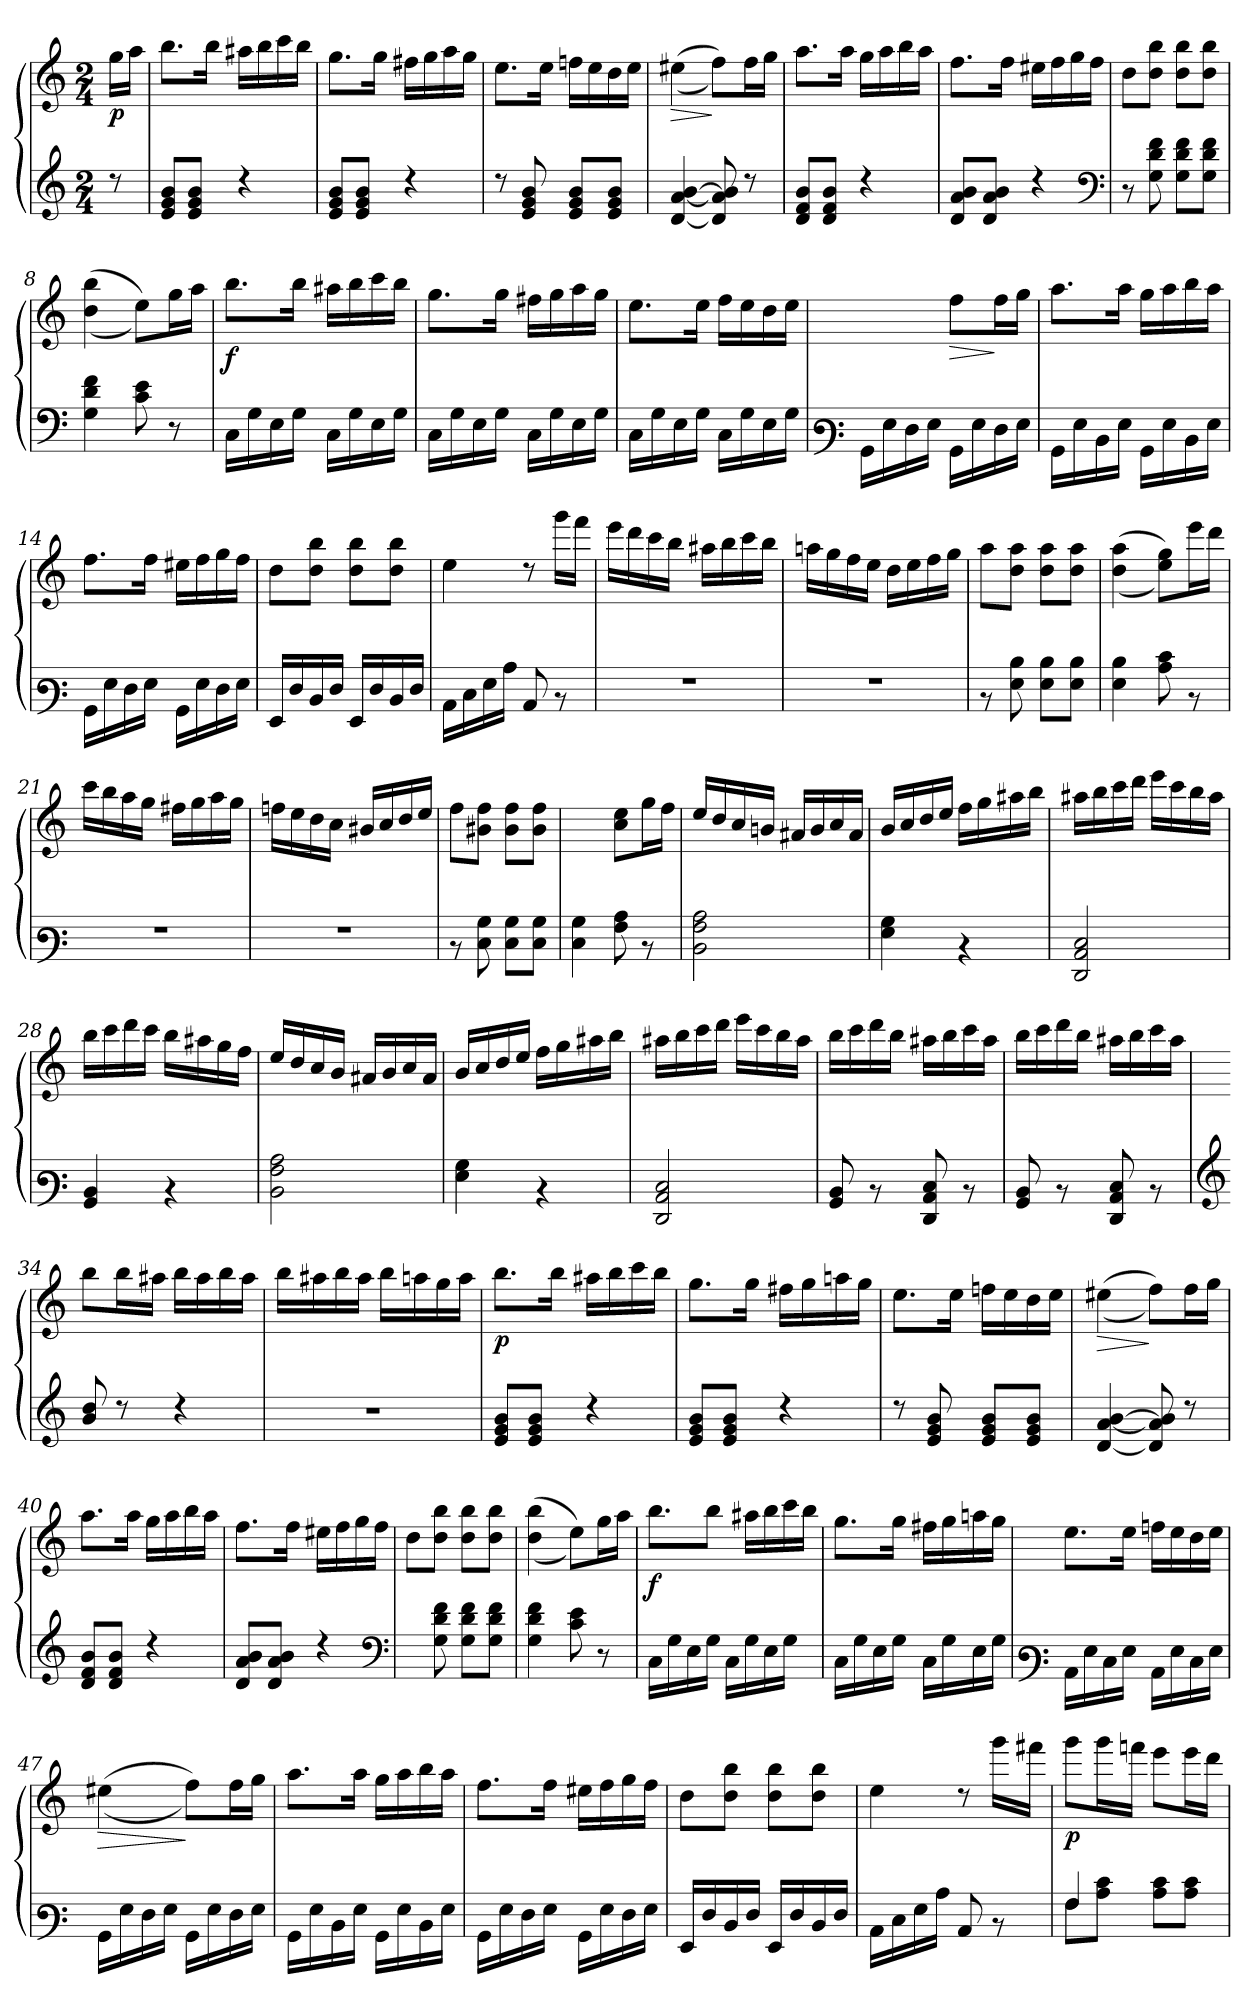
**kern	**kern	**dynam
*part1	*part1	*part1
*staff2	*staff1	*staff1/2
*clefG3	*clefG3	*
*M2/4	*M2/4	*
=	=	=
!	!	!LO:DY:b
8rb	16ee\LL	p
.	16ff\JJ	.
=1	=1	=1
8c/ 8e/ 8g/L	8.gg\L	.
8c/ 8e/ 8g/J	.	.
.	16gg\Jk	.
4rb	16ff#X\LL	.
.	16gg\	.
.	16aa\	.
.	16gg\JJ	.
=2	=2	=2
8c/ 8e/ 8g/L	8.ee\L	.
8c/ 8e/ 8g/J	.	.
.	16ee\Jk	.
4rb	16dd#X\LL	.
.	16ee\	.
.	16ff\	.
.	16ee\JJ	.
=3	=3	=3
8rb	8.cc\L	.
8c/ 8e/ 8g/	.	.
.	16cc\Jk	.
8c/ 8e/ 8g/L	16ddn\LL	.
.	16cc\	.
8c/ 8e/ 8g/J	16b\	.
.	16cc\JJ	.
=4	=4	=4
!	!	!LO:HP:b
[<4B/ [<4f/ [>4g/	(>(<4cc#X\	>
8B/] 8f/] 8g/]	8dd\L))	]
8rb	16dd\L	.
.	16ee\JJ	.
=5	=5	=5
8B/ 8d/ 8g/L	8.ff\L	.
8B/ 8d/ 8g/J	.	.
.	16ff\Jk	.
4rb	16ee\LL	.
.	16ff\	.
.	16gg\	.
.	16ff\JJ	.
!!LO:LB:g=z
=6	=6	=6
8B/ 8f/ 8g/L	8.dd\L	.
8B/ 8f/ 8g/J	.	.
.	16dd\Jk	.
4rb	16cc#X\LL	.
.	16dd\	.
.	16ee\	.
.	16dd\JJ	.
*clefF4	*	*
=7	=7	=7
8r	8b\L	.
8G\ 8d\ 8f\	8b\ 8gg\J	.
8G\ 8d\ 8f\L	8b\ 8gg\L	.
8G\ 8d\ 8f\J	8b\ 8gg\J	.
=8	=8	=8
4G\ 4d\ 4f\	(<(>4b\ 4gg\	.
8c\ 8e\	8cc\L))	.
8r	16ee\L	.
.	16ff\JJ	.
=9	=9	=9
!	!	!LO:DY:b
16C\LL	8.gg\L	f
16G\	.	.
16E\	.	.
16G\JJ	16gg\Jk	.
16C\LL	16ff#X\LL	.
16G\	16gg\	.
16E\	16aa\	.
16G\JJ	16gg\JJ	.
=10	=10	=10
16C\LL	8.ee\L	.
16G\	.	.
16E\	.	.
16G\JJ	16ee\Jk	.
16C\LL	16dd#X\LL	.
16G\	16ee\	.
16E\	16ff\	.
16G\JJ	16ee\JJ	.
=11	=11	=11
16C\LL	8.cc\L	.
16G\	.	.
16E\	.	.
16G\JJ	16cc\Jk	.
16C\LL	16dd\LL	.
16G\	16cc\	.
16E\	16b\	.
16G\JJ	16cc\JJ	.
!!LO:LB:g=z
=12	=12	=12
*clefF3	*	*
16BB\LL	4ryy	.
16G\	.	.
16F\	.	.
16G\JJ	.	.
!	!	!LO:HP:b
16BB\LL	(8dd\L	>
16G\	.	.
16F\	16dd\L	]
16G\JJ	16ee\JJ	.
=13	=13	=13
16BB\LL	8.ff\L	.
16G\	.	.
16D\	.	.
16G\JJ	16ff\Jk	.
16BB\LL	16ee\LL	.
16G\	16ff\	.
16D\	16gg\	.
16G\JJ	16ff\JJ	.
=14	=14	=14
16BB\LL	8.dd\L	.
16G\	.	.
16F\	.	.
16G\JJ	16dd\Jk	.
16BB\LL	16cc#X\LL	.
16G\	16dd\	.
16F\	16ee\	.
16G\JJ	16dd\JJ	.
=15	=15	=15
16GG/LL	8b\L	.
16F/	.	.
16D/	8b\ 8gg\J	.
16F/JJ	.	.
16GG/LL	8b\ 8gg\L	.
16F/	.	.
16D/	8b\ 8gg\J	.
16F/JJ	.	.
=16	=16	=16
16C\LL	4cc\	.
16E\	.	.
16G\	.	.
16c\JJ	.	.
8C/	8rb	.
8rD	16eee\LL	.
.	16ddd\JJ	.
!!LO:LB:g=z
=17	=17	=17
2r	16ccc\LL	.
.	16bb\	.
.	16aa\	.
.	16gg\JJ	.
.	16ff#X\LL	.
.	16gg\	.
.	16aa\	.
.	16gg\JJ	.
=18	=18	=18
2r	16ffn\LL	.
.	16ee\	.
.	16dd\	.
.	16cc\JJ	.
.	16b\LL	.
.	16cc\	.
.	16dd\	.
.	16ee\JJ	.
=19	=19	=19
8rD	8ff\L	.
8G\ 8d\	8b\ 8ff\J	.
8G\ 8d\L	8b\ 8ff\L	.
8G\ 8d\J	8b\ 8ff\J	.
=20	=20	=20
4G\ 4d\	(<(>4b\ 4ff\	.
8c\ 8e\	8cc\ 8ee\L))	.
8rD	16ccc\L	.
.	16bb\JJ	.
=21	=21	=21
2r	16aa\LL	.
.	16gg\	.
.	16ff\	.
.	16ee\JJ	.
.	16dd#X\LL	.
.	16ee\	.
.	16ff\	.
.	16ee\JJ	.
=22	=22	=22
2r	16ddn\LL	.
.	16cc\	.
.	16b\	.
.	16a\JJ	.
.	16g#X/LL	.
.	16a/	.
.	16b/	.
.	16cc/JJ	.
!!LO:LB:g=z
=23	=23	=23
8rD	8dd\L	.
8E\ 8B\	8g#X\ 8dd\J	.
8E\ 8B\L	8g#\ 8dd\L	.
8E\ 8B\J	8g#\ 8dd\J	.
=24	=24	=24
4E\ 4B\	4ryy	.
8A\ 8c\	(<(8a\ 8cc\L	.
8rD	16ee\L	.
.	16dd\JJ	.
=25	=25	=25
2D\ 2A\ 2c\	16cc/LL	.
.	16b/	.
.	16a/	.
.	16gn/JJ	.
.	16f#X/LL	.
.	16g/	.
.	16a/	.
.	16f#/JJ	.
=26	=26	=26
4G\ 4B\	16g/LL	.
.	16a/	.
.	16b/	.
.	16cc/JJ	.
4rD	16dd\LL	.
.	16ee\	.
.	16ff#X\	.
.	16gg\JJ	.
=27	=27	=27
2FF/ 2C/ 2E/	16ff#X\LL	.
.	16gg\	.
.	16aa\	.
.	16bb\JJ	.
.	16ccc\LL	.
.	16aa\	.
.	16gg\	.
.	16ff#\JJ	.
=28	=28	=28
4BB/ 4D/	16gg\LL	.
.	16aa\	.
.	16bb\	.
.	16aa\JJ	.
4rD	16gg\LL	.
.	16ff#X\	.
.	16ee\	.
.	16dd\JJ	.
!!LO:LB:g=z
=29	=29	=29
2D\ 2A\ 2c\	16cc/LL	.
.	16b/	.
.	16a/	.
.	16g/JJ	.
.	16f#X/LL	.
.	16g/	.
.	16a/	.
.	16f#/JJ	.
=30	=30	=30
4G\ 4B\	16g/LL	.
.	16a/	.
.	16b/	.
.	16cc/JJ	.
4rD	16dd\LL	.
.	16ee\	.
.	16ff#X\	.
.	16gg\JJ	.
=31	=31	=31
2FF/ 2C/ 2E/	16ff#X\LL	.
.	16gg\	.
.	16aa\	.
.	16bb\JJ	.
.	16ccc\LL	.
.	16aa\	.
.	16gg\	.
.	16ff#\JJ	.
=32	=32	=32
8BB/ 8D/	16gg\LL	.
.	16aa\	.
8rD	16bb\	.
.	16gg\JJ	.
8FF/ 8C/ 8E/	16ff#X\LL	.
.	16gg\	.
8rD	16aa\	.
.	16ff#\JJ	.
=33	=33	=33
8BB/ 8D/	16gg\LL	.
.	16aa\	.
8rD	16bb\	.
.	16gg\JJ	.
8FF/ 8C/ 8E/	16ff#X\LL	.
.	16gg\	.
8rD	16aa\	.
.	16ff#\JJ	.
!!LO:LB:g=z
=34	=34	=34
*clefG3	*	*
8g/ 8b/	8gg\L	.
8rb	16gg\L	.
.	16ff#X\JJ	.
4rb	16gg\LL	.
.	16ff#\	.
.	16gg\	.
.	16ff#\JJ	.
=35	=35	=35
2r	16gg\LL	.
.	16ff#X\	.
.	16gg\	.
.	16ff#\JJ	.
.	16gg\LL	.
.	16ffn\	.
.	16ee\	.
.	16ff\JJ	.
=36	=36	=36
!	!	!LO:DY:b
8c/ 8e/ 8g/L	8.gg\L	p
8c/ 8e/ 8g/J	.	.
.	16gg\Jk	.
4rb	16ff#X\LL	.
.	16gg\	.
.	16aa\	.
.	16gg\JJ	.
=37	=37	=37
8c/ 8e/ 8g/L	8.ee\L	.
8c/ 8e/ 8g/J	.	.
.	16ee\Jk	.
4rb	16dd#X\LL	.
.	16ee\	.
.	16ffn\	.
.	16ee\JJ	.
=38	=38	=38
8rb	8.cc\L	.
8c/ 8e/ 8g/	.	.
.	16cc\Jk	.
8c/ 8e/ 8g/L	16ddn\LL	.
.	16cc\	.
8c/ 8e/ 8g/J	16b\	.
.	16cc\JJ	.
=39	=39	=39
!	!	!LO:HP:b
[<4B/ [<4f/ [>4g/	(>(<4cc#X\	>
8B/] 8f/] 8g/]	8dd\L))	]
8rb	16dd\L	.
.	16ee\JJ	.
!!LO:PB:g=z
=40	=40	=40
8B/ 8d/ 8g/L	8.ff\L	.
8B/ 8d/ 8g/J	.	.
.	16ff\Jk	.
4rb	16ee\LL	.
.	16ff\	.
.	16gg\	.
.	16ff\JJ	.
=41	=41	=41
8B/ 8f/ 8g/L	8.dd\L	.
8B/ 8f/ 8g/J	.	.
.	16dd\Jk	.
4rb	16cc#X\LL	.
.	16dd\	.
.	16ee\	.
.	16dd\JJ	.
*clefF4	*	*
=42	=42	=42
8ryy	8b\L	.
8G\ 8d\ 8f\	8b\ 8gg\J	.
8G\ 8d\ 8f\L	8b\ 8gg\L	.
8G\ 8d\ 8f\J	8b\ 8gg\J	.
=43	=43	=43
4G\ 4d\ 4f\	(<(>4b\ 4gg\	.
8c\ 8e\	8cc\L))	.
8r	16ee\L	.
.	16ff\JJ	.
=44	=44	=44
!	!	!LO:DY:b
16C\LL	8.gg\L	f
16G\	.	.
16E\	.	.
16G\JJ	8gg\J	.
16C\LL	.	.
16G\	16ff#X\LL	.
16E\	16gg\	.
16G\JJ	16aa\	.
16ryy	16gg\JJ	.
=45	=45	=45
16C\LL	8.ee\L	.
16G\	.	.
16E\	.	.
16G\JJ	16ee\Jk	.
16C\LL	16dd#X\LL	.
16G\	16ee\	.
16E\	16ffn\	.
16G\JJ	16ee\JJ	.
!!LO:LB:g=z
=46	=46	=46
*clefF3	*	*
16C\LL	8.cc\L	.
16G\	.	.
16E\	.	.
16G\JJ	16cc\Jk	.
16C\LL	16ddn\LL	.
16G\	16cc\	.
16E\	16b\	.
16G\JJ	16cc\JJ	.
=47	=47	=47
!	!	!LO:HP:b
16BB\LL	(>(<4cc#X\	>
16G\	.	.
16F\	.	.
16G\JJ	.	.
16BB\LL	8dd\L))	]
16G\	.	.
16F\	16dd\L	.
16G\JJ	16ee\JJ	.
=48	=48	=48
16BB\LL	8.ff\L	.
16G\	.	.
16D\	.	.
16G\JJ	16ff\Jk	.
16BB\LL	16ee\LL	.
16G\	16ff\	.
16D\	16gg\	.
16G\JJ	16ff\JJ	.
=49	=49	=49
16BB\LL	8.dd\L	.
16G\	.	.
16F\	.	.
16G\JJ	16dd\Jk	.
16BB\LL	16cc#X\LL	.
16G\	16dd\	.
16F\	16ee\	.
16G\JJ	16dd\JJ	.
=50	=50	=50
16GG/LL	8b\L	.
16F/	.	.
16D/	8b\ 8gg\J	.
16F/JJ	.	.
16GG/LL	8b\ 8gg\L	.
16F/	.	.
16D/	8b\ 8gg\J	.
16F/JJ	.	.
!!LO:LB:g=z
=51	=51	=51
16C\LL	4cc\	.
16E\	.	.
16G\	.	.
16c\JJ	.	.
8C/	8rb	.
8rD	16eee\LL	.
.	16ddd#X\JJ	.
=52	=52	=52
*^	*	*
!	!	!	!LO:DY:b
4A/	8A\L	8eee\L	p
.	8c\ 8e\J	16eee\L	.
.	.	16dddn\JJ	.
4ryy	8c\ 8e\L	8ccc\L	.
.	8c\ 8e\J	16ccc\L	.
.	.	16bb\JJ	.
*v	*v	*	*
=	=	=
*-	*-	*-
